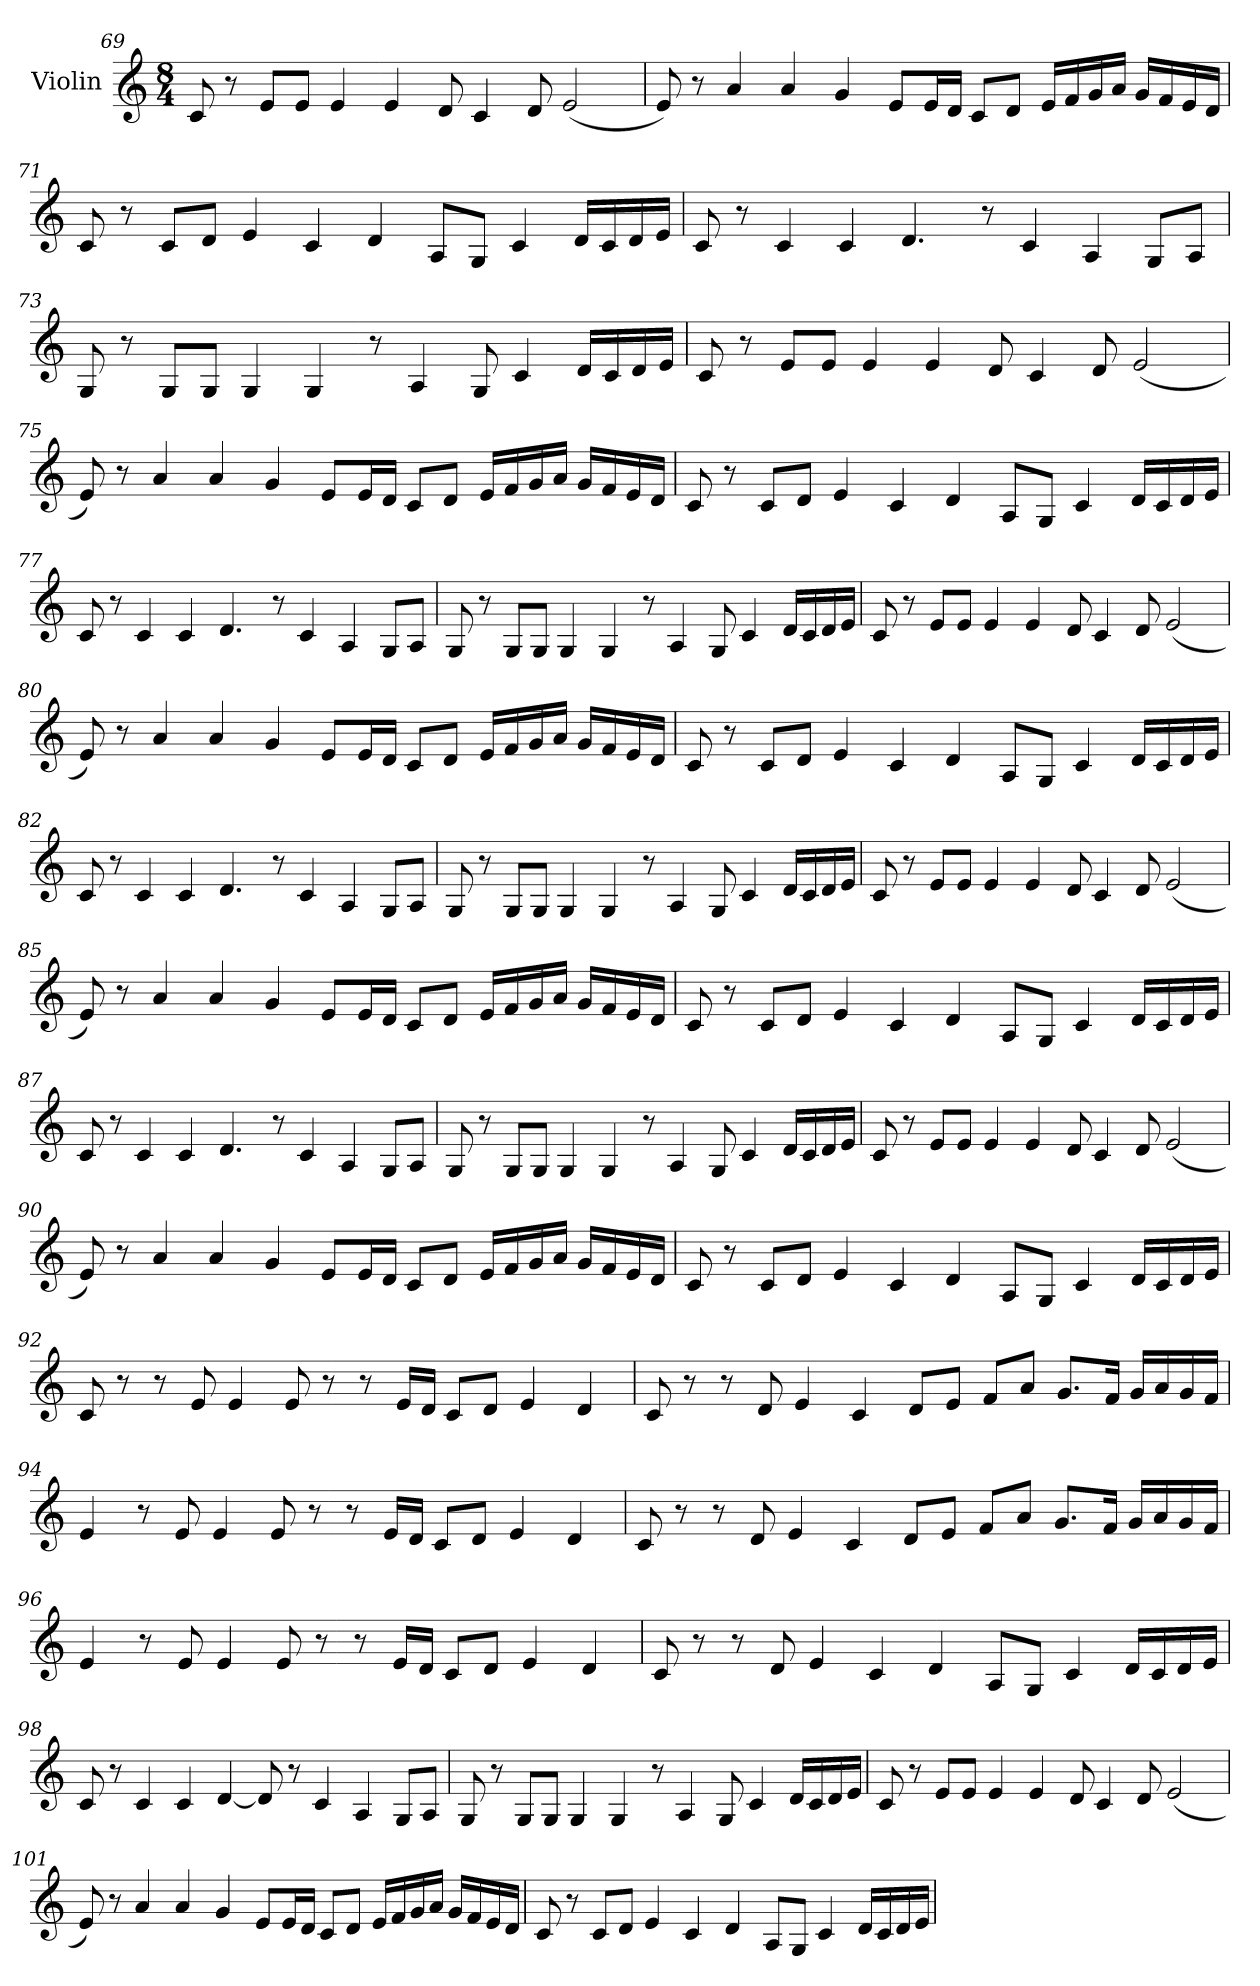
**kern
*part1
*staff1
*I"Violin
*clefG2
*k[]
*M8/4
=69
8c/
8r
8e/L
8e/J
4e/
4e/
8d/
4c/
8d/
(<2e/
!!LO:LB:g=z
=70
8e/)
8r
4a/
4a/
4g/
8e/L
16e/L
16d/JJ
8c/L
8d/J
16e/LL
16f/
16g/
16a/JJ
16g/LL
16f/
16e/
16d/JJ
=71
8c/
8r
8c/L
8d/J
4e/
4c/
4d/
8A/L
8G/J
4c/
16d/LL
16c/
16d/
16e/JJ
!!LO:LB:g=z
=72
8c/
8r
4c/
4c/
4.d/
8r
4c/
4A/
8G/L
8A/J
=73
8G/
8r
8G/L
8G/J
4G/
4G/
8r
4A/
8G/
4c/
16d/LL
16c/
16d/
16e/JJ
!!LO:LB:g=z
=74
8c/
8r
8e/L
8e/J
4e/
4e/
8d/
4c/
8d/
(<2e/
=75
8e/)
8r
4a/
4a/
4g/
8e/L
16e/L
16d/JJ
8c/L
8d/J
16e/LL
16f/
16g/
16a/JJ
16g/LL
16f/
16e/
16d/JJ
!!LO:LB:g=z
=76
8c/
8r
8c/L
8d/J
4e/
4c/
4d/
8A/L
8G/J
4c/
16d/LL
16c/
16d/
16e/JJ
=77
8c/
8r
4c/
4c/
4.d/
8r
4c/
4A/
8G/L
8A/J
!!LO:PB:g=z
=78
8G/
8r
8G/L
8G/J
4G/
4G/
8r
4A/
8G/
4c/
16d/LL
16c/
16d/
16e/JJ
=79
8c/
8r
8e/L
8e/J
4e/
4e/
8d/
4c/
8d/
(<2e/
!!LO:LB:g=z
=80
8e/)
8r
4a/
4a/
4g/
8e/L
16e/L
16d/JJ
8c/L
8d/J
16e/LL
16f/
16g/
16a/JJ
16g/LL
16f/
16e/
16d/JJ
=81
8c/
8r
8c/L
8d/J
4e/
4c/
4d/
8A/L
8G/J
4c/
16d/LL
16c/
16d/
16e/JJ
!!LO:LB:g=z
=82
8c/
8r
4c/
4c/
4.d/
8r
4c/
4A/
8G/L
8A/J
=83
8G/
8r
8G/L
8G/J
4G/
4G/
8r
4A/
8G/
4c/
16d/LL
16c/
16d/
16e/JJ
!!LO:LB:g=z
=84
8c/
8r
8e/L
8e/J
4e/
4e/
8d/
4c/
8d/
(<2e/
=85
8e/)
8r
4a/
4a/
4g/
8e/L
16e/L
16d/JJ
8c/L
8d/J
16e/LL
16f/
16g/
16a/JJ
16g/LL
16f/
16e/
16d/JJ
!!LO:LB:g=z
=86
8c/
8r
8c/L
8d/J
4e/
4c/
4d/
8A/L
8G/J
4c/
16d/LL
16c/
16d/
16e/JJ
=87
8c/
8r
4c/
4c/
4.d/
8r
4c/
4A/
8G/L
8A/J
!!LO:LB:g=z
=88
8G/
8r
8G/L
8G/J
4G/
4G/
8r
4A/
8G/
4c/
16d/LL
16c/
16d/
16e/JJ
=89
8c/
8r
8e/L
8e/J
4e/
4e/
8d/
4c/
8d/
(<2e/
!!LO:LB:g=z
=90
8e/)
8r
4a/
4a/
4g/
8e/L
16e/L
16d/JJ
8c/L
8d/J
16e/LL
16f/
16g/
16a/JJ
16g/LL
16f/
16e/
16d/JJ
=91
8c/
8r
8c/L
8d/J
4e/
4c/
4d/
8A/L
8G/J
4c/
16d/LL
16c/
16d/
16e/JJ
!!LO:LB:g=z
=92
8c/
8r
8r
8e/
4e/
8e/
8r
8r
16e/LL
16d/JJ
8c/L
8d/J
4e/
4d/
=93
8c/
8r
8r
8d/
4e/
4c/
8d/L
8e/J
8f/L
8a/J
8.g/L
16f/Jk
16g/LL
16a/
16g/
16f/JJ
!!LO:PB:g=z
=94
4e/
8r
8e/
4e/
8e/
8r
8r
16e/LL
16d/JJ
8c/L
8d/J
4e/
4d/
=95
8c/
8r
8r
8d/
4e/
4c/
8d/L
8e/J
8f/L
8a/J
8.g/L
16f/Jk
16g/LL
16a/
16g/
16f/JJ
!!LO:LB:g=z
=96
4e/
8r
8e/
4e/
8e/
8r
8r
16e/LL
16d/JJ
8c/L
8d/J
4e/
4d/
=97
8c/
8r
8r
8d/
4e/
4c/
4d/
8A/L
8G/J
4c/
16d/LL
16c/
16d/
16e/JJ
!!LO:LB:g=z
=98
8c/
8r
4c/
4c/
[4d/
8d/]
8r
4c/
4A/
8G/L
8A/J
=99
8G/
8r
8G/L
8G/J
4G/
4G/
8r
4A/
8G/
4c/
16d/LL
16c/
16d/
16e/JJ
!!LO:LB:g=z
=100
8c/
8r
8e/L
8e/J
4e/
4e/
8d/
4c/
8d/
(<2e/
=101
8e/)
8r
4a/
4a/
4g/
8e/L
16e/L
16d/JJ
8c/L
8d/J
16e/LL
16f/
16g/
16a/JJ
16g/LL
16f/
16e/
16d/JJ
!!LO:LB:g=z
=102
8c/
8r
8c/L
8d/J
4e/
4c/
4d/
8A/L
8G/J
4c/
16d/LL
16c/
16d/
16e/JJ
=
*-
